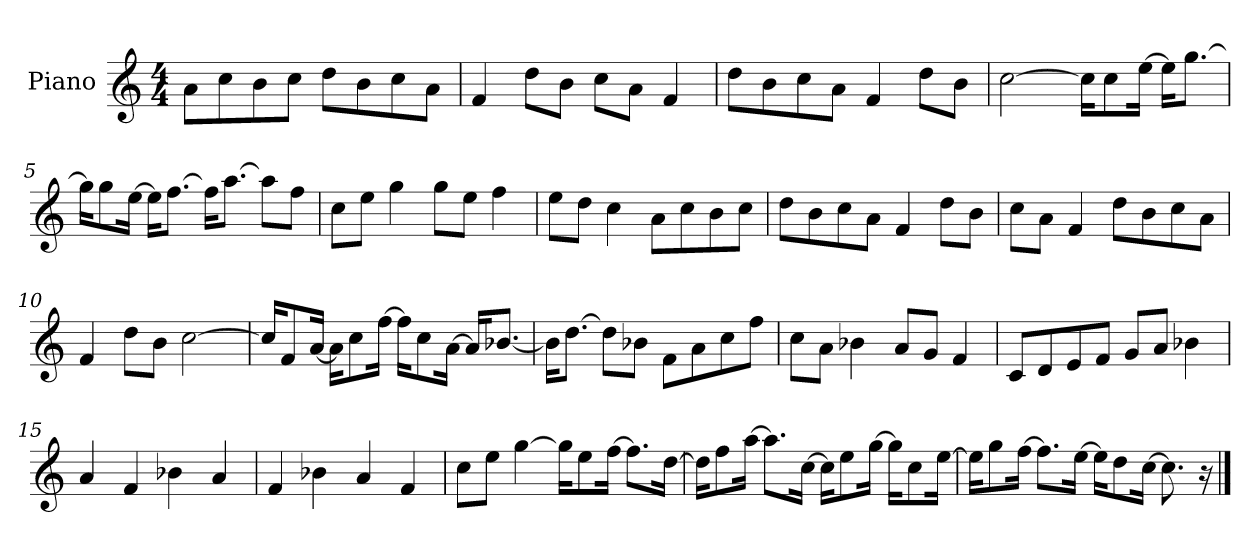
**kern
*part1
*staff1
*I"Piano
*I'P-no
*clefG2
*k[]
*M4/4
*MM90
=1
8a\L
8cc\
8b\
8cc\J
8dd\L
8b\
8cc\
8a\J
=2
4f/
8dd\L
8b\J
8cc\L
8a\J
4f/
=3
8dd\L
8b\
8cc\
8a\J
4f/
8dd\L
8b\J
=4
[2cc\
16cc\KL]
8cc\
[16ee\Jk
16ee\KL]
[8.gg\J
=5
16gg\KL]
8gg\
[16ee\Jk
16ee\KL]
[8.ff\J
16ff\KL]
[8.aa\J
8aa\L]
8ff\J
!!LO:LB:g=z
=6
8cc\L
8ee\J
4gg\
8gg\L
8ee\J
4ff\
=7
8ee\L
8dd\J
4cc\
8a\L
8cc\
8b\
8cc\J
=8
8dd\L
8b\
8cc\
8a\J
4f/
8dd\L
8b\J
=9
8cc\L
8a\J
4f/
8dd\L
8b\
8cc\
8a\J
=10
4f/
8dd\L
8b\J
[2cc\
=11
16cc/KL]
8f/
[16a/Jk
16a\KL]
8cc\
[16ff\Jk
16ff\KL]
8cc\
[16a\Jk
16a/KL]
[8.b-X/J
!!LO:LB:g=z
=12
16b-\KL]
[8.dd\J
8dd\L]
8b-X\J
8f\L
8a\
8cc\
8ff\J
=13
8cc\L
8a\J
4b-X\
8a/L
8g/J
4f/
=14
8c/L
8d/
8e/
8f/J
8g/L
8a/J
4b-X\
=15
4a/
4f/
4b-X\
4a/
=16
4f/
4b-X\
4a/
4f/
=17
8cc\L
8ee\J
[4gg\
16gg\KL]
8ee\
[16ff\Jk
8.ff\L]
[16dd\Jk
!!LO:LB:g=z
=18
16dd\KL]
8ff\
[16aa\Jk
8.aa\L]
[16cc\Jk
16cc\KL]
8ee\
[16gg\Jk
16gg\KL]
8cc\
[16ee\Jk
=19
16ee\KL]
8gg\
[16ff\Jk
8.ff\L]
[16ee\Jk
16ee\KL]
8dd\
[16cc\Jk
8.cc\]
16r
==
*-
